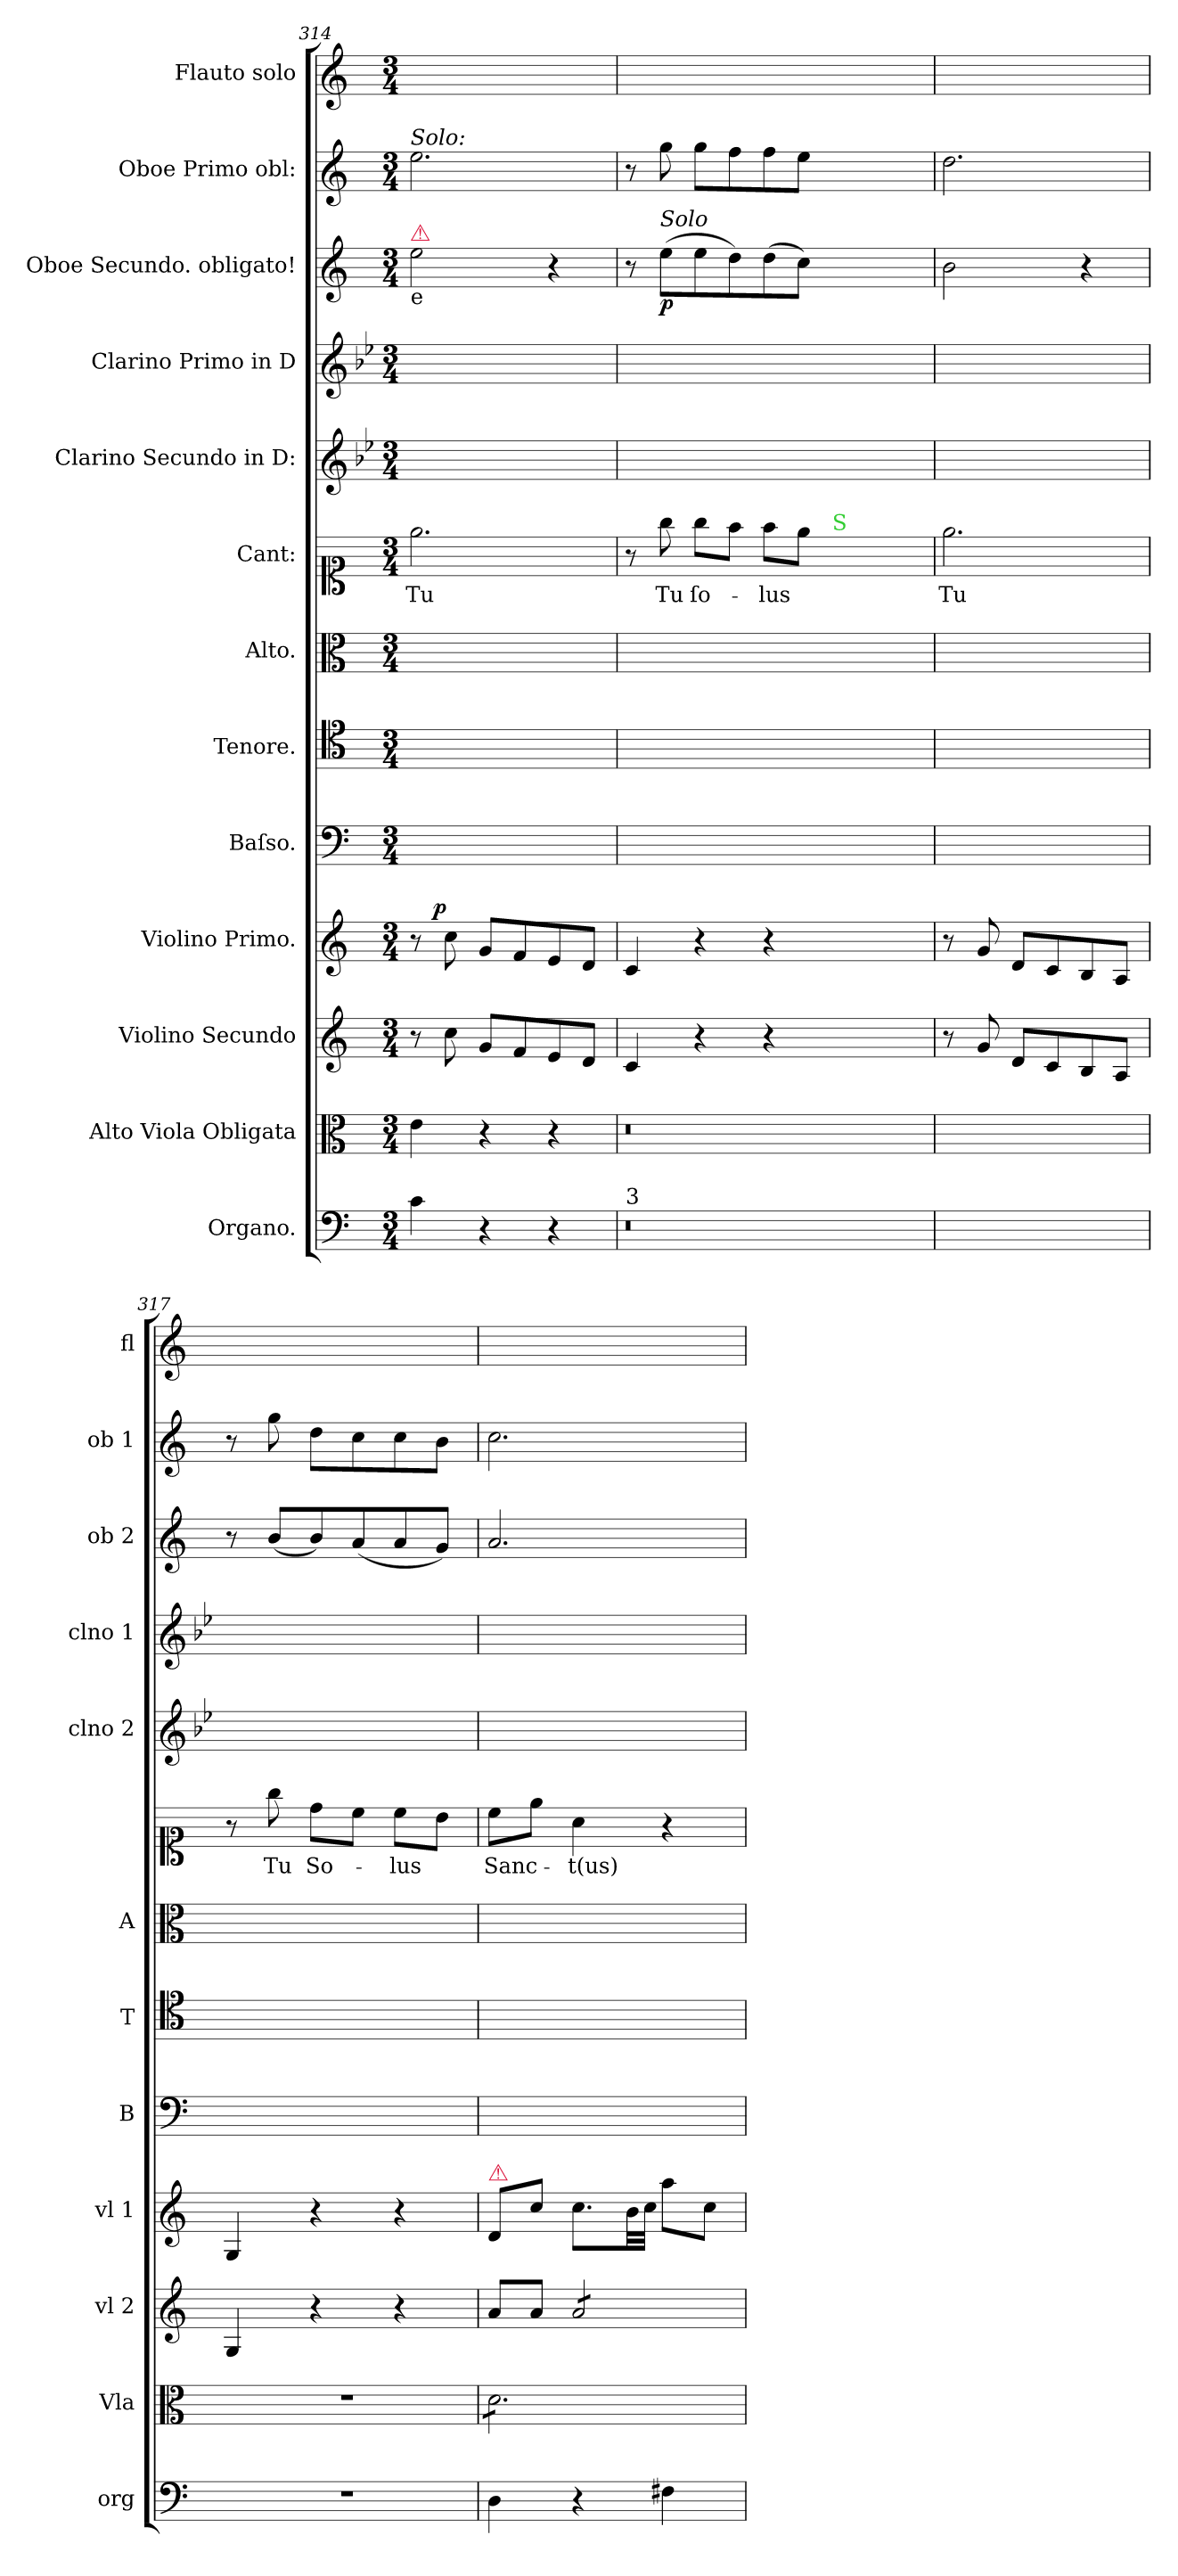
**kern	**kern	**kern	**kern	**dynam	**kern	**kern	**kern	**kern	**text	**kern	**kern	**kern	**dynam	**kern	**kern
*part13	*part12	*part11	*part10	*part10	*part9	*part8	*part7	*part6	*part6	*part5	*part4	*part3	*part3	*part2	*part1
*staff13	*staff12	*staff11	*staff10	*staff10	*staff9	*staff8	*staff7	*staff6	*staff6	*staff5	*staff4	*staff3	*staff3	*staff2	*staff1
*I"Organo.	*I"Alto Viola Obligata	*I"Violino Secundo	*I"Violino Primo.	*	*I"Baſso.	*I"Tenore.	*I"Alto.	*I"Cant:	*	*I"Clarino Secundo in D:	*I"Clarino Primo in D	*I"Oboe Secundo. obligato!	*	*I"Oboe Primo obl:	*I"Flauto solo
*I'org	*I'Vla	*I'vl 2	*I'vl 1	*	*I'B	*I'T	*I'A	*	*	*I'clno 2	*I'clno 1	*I'ob 2	*	*I'ob 1	*I'fl
*clefF4	*clefC3	*clefG2	*clefG2	*	*clefF4	*clefC4	*clefC3	*clefC1	*	*clefG2	*clefG2	*clefG2	*	*clefG2	*clefG2
*	*	*	*	*	*	*	*	*	*	*ITrd-1c-2	*ITrd-1c-2	*	*	*	*
*k[]	*k[]	*k[]	*k[]	*	*k[]	*k[]	*k[]	*k[]	*	*k[]	*k[]	*k[]	*	*k[]	*k[]
*C:	*C:	*C:	*C:	*	*C:	*C:	*C:	*C:	*	*C:	*C:	*C:	*	*C:	*C:
*M3/4	*M3/4	*M3/4	*M3/4	*	*M3/4	*M3/4	*M3/4	*M3/4	*	*M3/4	*M3/4	*M3/4	*	*M3/4	*M3/4
=314	=314	=314	=314	=314	=314	=314	=314	=314	=314	=314	=314	=314	=314	=314	=314
!	!	!	!	!	!	!	!	!	!	!	!	!	!	!LO:TX:a:i:t=Solo&colon;	!
!	!	!	!	!	!	!	!	!	!	!	!	!LO:TX:b:t=e	!	!	!
!	!	!	!	!	!	!	!	!	!	!	!	!LO:TX:a:color=crimson:t=⚠	!	!	!
4c\	4e\	8r	8r	.	2.ryy	2.ryy	2.ryy	2.ee\	Tu	2.ryy	2.ryy	2ee\	.	2.ee\	2.ryy
!	!	!	!	!LO:DY:a:rj	!	!	!	!	!	!	!	!	!	!	!
.	.	8cc\	8cc\	p	.	.	.	.	.	.	.	.	.	.	.
4r	4r	8g/L	8g/L	.	.	.	.	.	.	.	.	.	.	.	.
.	.	8f/	8f/	.	.	.	.	.	.	.	.	.	.	.	.
4r	4r	8e/	8e/	.	.	.	.	.	.	.	.	4r	.	.	.
.	.	8d/J	8d/J	.	.	.	.	.	.	.	.	.	.	.	.
=315	=315	=315	=315	=315	=315	=315	=315	=315	=315	=315	=315	=315	=315	=315	=315
!LO:TX:a:t=3	!	!	!	!	!	!	!	!	!	!	!	!	!	!	!
!LO:N:vis=0	!LO:N:vis=0	!	!	!	!	!	!	!	!	!	!	!	!	!	!
1.r	1.r	4c/	4c/	.	2.ryy	2.ryy	2.ryy	8r	.	2.ryy	2.ryy	8r	.	8r	2.ryy
!	!	!	!	!	!	!	!	!	!	!	!	!LO:TX:a:i:t=Solo	!	!	!
.	.	.	.	.	.	.	.	8gg\	Tu	.	.	(>8ee\L	p	8gg\	.
.	.	4r	4r	.	.	.	.	8gg\L	ſo-	.	.	8ee\	.	8gg\L	.
.	.	.	.	.	.	.	.	8ff\J	.	.	.	8dd\)	.	8ff\	.
.	.	4r	4r	.	.	.	.	8ff\L	-lus	.	.	(>8dd\	.	8ff\	.
.	.	.	.	.	.	.	.	8ee\J	.	.	.	8cc\J)	.	8ee\J	.
!	!	!	!	!	!	!	!	!LO:TX:a:color=limegreen:t=S	!	!	!	!	!	!	!
.	.	2.ryy	2.ryy	.	2.ryy	2.ryy	2.ryy	2.ryy	.	2.ryy	2.ryy	2.ryy	.	2.ryy	2.ryy
=316	=316	=316	=316	=316	=316	=316	=316	=316	=316	=316	=316	=316	=316	=316	=316
2.ryy	2.ryy	8r	8r	.	2.ryy	2.ryy	2.ryy	2.ee\	Tu	2.ryy	2.ryy	2b\	.	2.dd\	2.ryy
.	.	8g/	8g/	.	.	.	.	.	.	.	.	.	.	.	.
.	.	8d/L	8d/L	.	.	.	.	.	.	.	.	.	.	.	.
.	.	8c/	8c/	.	.	.	.	.	.	.	.	.	.	.	.
.	.	8B/	8B/	.	.	.	.	.	.	.	.	4r	.	.	.
.	.	8A/J	8A/J	.	.	.	.	.	.	.	.	.	.	.	.
=317	=317	=317	=317	=317	=317	=317	=317	=317	=317	=317	=317	=317	=317	=317	=317
2.r	2.r	4G/	4G/	.	2.ryy	2.ryy	2.ryy	8r	.	2.ryy	2.ryy	8r	.	8r	2.ryy
.	.	.	.	.	.	.	.	8gg\	Tu	.	.	(<8b/L	.	8gg\	.
.	.	4r	4r	.	.	.	.	8dd\L	So-	.	.	8b/)	.	8dd\L	.
.	.	.	.	.	.	.	.	8cc\J	.	.	.	(<8a/	.	8cc\	.
.	.	4r	4r	.	.	.	.	8cc\L	-lus	.	.	8a/	.	8cc\	.
.	.	.	.	.	.	.	.	8b\J	.	.	.	8g/J)	.	8b\J	.
=318	=318	=318	=318	=318	=318	=318	=318	=318	=318	=318	=318	=318	=318	=318	=318
!	!	!	!LO:TX:a:color=crimson:t=⚠	!	!	!	!	!	!	!	!	!	!	!	!
*	*tremolo	*	*	*	*	*	*	*	*	*	*	*	*	*	*
4D\	8d\L	8a/L	8d/L	.	2.ryy	2.ryy	2.ryy	8cc\L	Sanc-	2.ryy	2.ryy	2.a/	.	2.cc\	2.ryy
.	8d\	8a/J	8cc\J	.	.	.	.	8ee\J	.	.	.	.	.	.	.
*	*	*tremolo	*	*	*	*	*	*	*	*	*	*	*	*	*
4r	8d\	8a/L	8.cc\L	.	.	.	.	4a\	-t(us)	.	.	.	.	.	.
.	8d\	8a/	.	.	.	.	.	.	.	.	.	.	.	.	.
.	.	.	32b\LL	.	.	.	.	.	.	.	.	.	.	.	.
.	.	.	32cc\JJJ	.	.	.	.	.	.	.	.	.	.	.	.
4F#X\	8d\	8a/	8aa\L	.	.	.	.	4r	.	.	.	.	.	.	.
.	8d\J	8a/J	8cc\J	.	.	.	.	.	.	.	.	.	.	.	.
*	*	*Xtremolo	*	*	*	*	*	*	*	*	*	*	*	*	*
*	*Xtremolo	*	*	*	*	*	*	*	*	*	*	*	*	*	*
=	=	=	=	=	=	=	=	=	=	=	=	=	=	=	=
*-	*-	*-	*-	*-	*-	*-	*-	*-	*-	*-	*-	*-	*-	*-	*-
